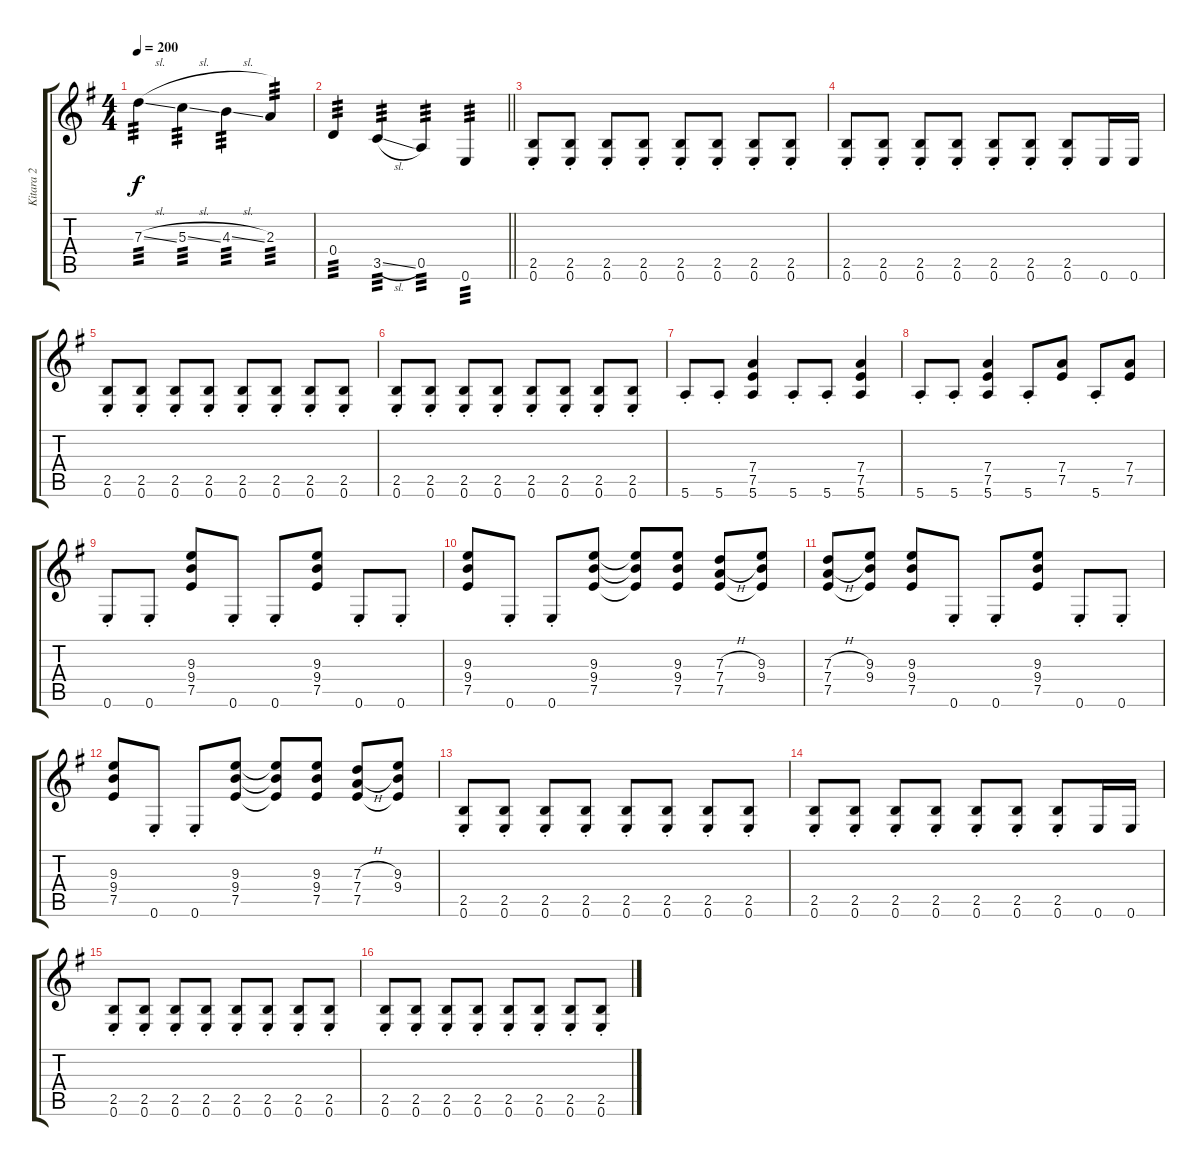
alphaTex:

\track ("Kitara 2" "Kitara 2") {instrument distortionguitar}
\staff {score tabs}
\tuning (E4 B3 G3 D3 A2 E2) {hide}
\ts (4 4)
\tempo 200
\clef g2
\ks g
7.3{sl}.4{tp 3 dy f} 5.3{sl}.4{tp 3} 4.3{sl}.4{tp 3} 2.3.4{tp 3} |
\barLineRight lightlight
0.4.4{tp 3} 3.5{sl}.4{tp 3} 0.5.4{tp 3} 0.6.4{tp 3} |
(2.5{st} 0.6{st}).8{instrument distortionguitar} (2.5{st} 0.6{st}).8 (2.5{st} 0.6{st}).8 (2.5{st} 0.6{st}).8 (2.5{st} 0.6{st}).8 (2.5{st} 0.6{st}).8 (2.5{st} 0.6{st}).8 (2.5{st} 0.6{st}).8 |
(2.5{st} 0.6{st}).8 (2.5{st} 0.6{st}).8 (2.5{st} 0.6{st}).8 (2.5{st} 0.6{st}).8 (2.5{st} 0.6{st}).8 (2.5{st} 0.6{st}).8 (2.5{st} 0.6{st}).8 0.6.16 0.6.16 |
(2.5{st} 0.6{st}).8 (2.5{st} 0.6{st}).8 (2.5{st} 0.6{st}).8 (2.5{st} 0.6{st}).8 (2.5{st} 0.6{st}).8 (2.5{st} 0.6{st}).8 (2.5{st} 0.6{st}).8 (2.5{st} 0.6{st}).8 |
(2.5{st} 0.6{st}).8 (2.5{st} 0.6{st}).8 (2.5{st} 0.6{st}).8 (2.5{st} 0.6{st}).8 (2.5{st} 0.6{st}).8 (2.5{st} 0.6{st}).8 (2.5{st} 0.6{st}).8 (2.5{st} 0.6{st}).8 |
5.6{st}.8 5.6{st}.8 (7.4 7.5 5.6).4 5.6{st}.8 5.6{st}.8 (7.4 7.5 5.6).4 |
5.6{st}.8 5.6{st}.8 (7.4 7.5 5.6).4 5.6{st}.8 (7.4 7.5).8 5.6{st}.8 (7.4 7.5).8 |
0.6{st}.8 0.6{st}.8 (9.3 9.4 7.5).8 0.6{st}.8 0.6{st}.8 (9.3 9.4 7.5).8 0.6{st}.8 0.6{st}.8 |
(9.3 9.4 7.5).8 0.6{st}.8 0.6{st}.8 (9.3 9.4 7.5).8 (9.3{t} 9.4{t} 7.5{t}).8 (9.3 9.4 7.5).8 (7.3{h} 7.4{h} 7.5).8 (9.3 9.4 7.5{t}).8 |
(7.3{h} 7.4{h} 7.5).8 (9.3 9.4 7.5{t}).8 (9.3 9.4 7.5).8 0.6{st}.8 0.6{st}.8 (9.3 9.4 7.5).8 0.6{st}.8 0.6{st}.8 |
(9.3 9.4 7.5).8 0.6{st}.8 0.6{st}.8 (9.3 9.4 7.5).8 (9.3{t} 9.4{t} 7.5{t}).8 (9.3 9.4 7.5).8 (7.3{h} 7.4{h} 7.5).8 (9.3 9.4 7.5{t}).8 |
(2.5{st} 0.6{st}).8{instrument distortionguitar} (2.5{st} 0.6{st}).8 (2.5{st} 0.6{st}).8 (2.5{st} 0.6{st}).8 (2.5{st} 0.6{st}).8 (2.5{st} 0.6{st}).8 (2.5{st} 0.6{st}).8 (2.5{st} 0.6{st}).8 |
(2.5{st} 0.6{st}).8 (2.5{st} 0.6{st}).8 (2.5{st} 0.6{st}).8 (2.5{st} 0.6{st}).8 (2.5{st} 0.6{st}).8 (2.5{st} 0.6{st}).8 (2.5{st} 0.6{st}).8 0.6.16 0.6.16 |
(2.5{st} 0.6{st}).8 (2.5{st} 0.6{st}).8 (2.5{st} 0.6{st}).8 (2.5{st} 0.6{st}).8 (2.5{st} 0.6{st}).8 (2.5{st} 0.6{st}).8 (2.5{st} 0.6{st}).8 (2.5{st} 0.6{st}).8 |
(2.5{st} 0.6{st}).8 (2.5{st} 0.6{st}).8 (2.5{st} 0.6{st}).8 (2.5{st} 0.6{st}).8 (2.5{st} 0.6{st}).8 (2.5{st} 0.6{st}).8 (2.5{st} 0.6{st}).8 (2.5{st} 0.6{st}).8
